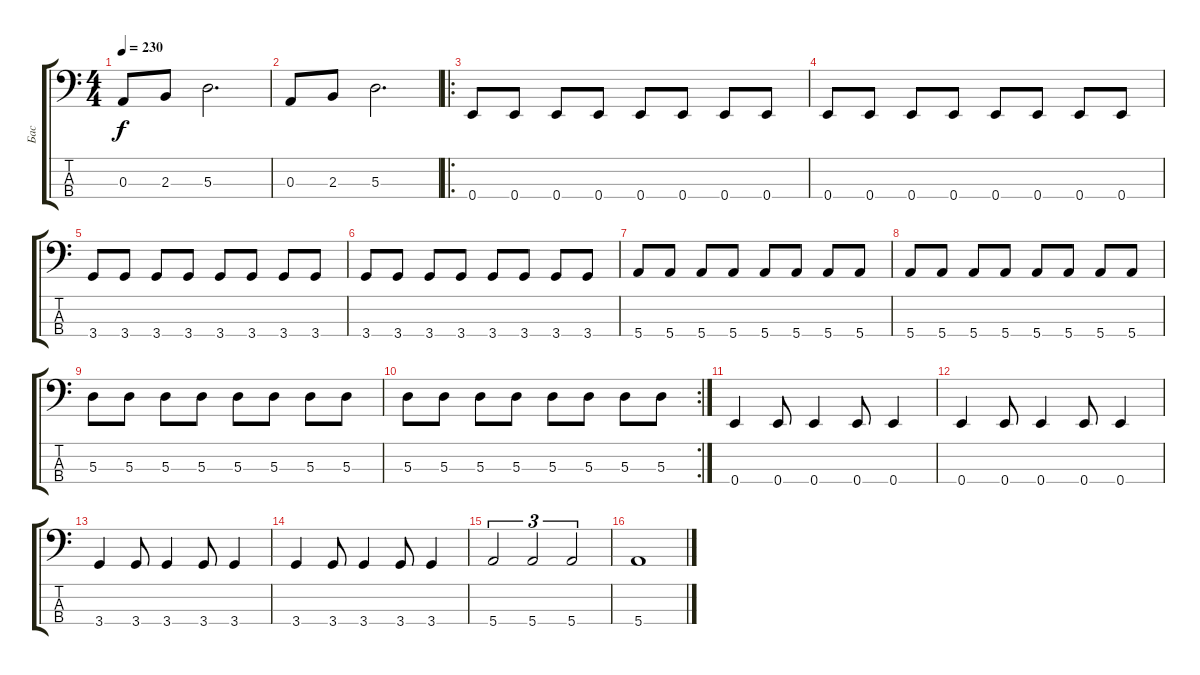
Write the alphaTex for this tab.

\track ("Бас" "Бас") {instrument electricbassfinger}
\staff {score tabs}
\tuning (G2 D2 A1 E1) {hide}
\ts (4 4)
\tempo 230
\clef f4
\ks c
0.3.8{dy f} 2.3.8 5.3.2{d} |
0.3.8 2.3.8 5.3.2{d} |
\ro
0.4.8 0.4.8 0.4.8 0.4.8 0.4.8 0.4.8 0.4.8 0.4.8 |
0.4.8 0.4.8 0.4.8 0.4.8 0.4.8 0.4.8 0.4.8 0.4.8 |
3.4.8 3.4.8 3.4.8 3.4.8 3.4.8 3.4.8 3.4.8 3.4.8 |
3.4.8 3.4.8 3.4.8 3.4.8 3.4.8 3.4.8 3.4.8 3.4.8 |
5.4.8 5.4.8 5.4.8 5.4.8 5.4.8 5.4.8 5.4.8 5.4.8 |
5.4.8 5.4.8 5.4.8 5.4.8 5.4.8 5.4.8 5.4.8 5.4.8 |
5.3.8 5.3.8 5.3.8 5.3.8 5.3.8 5.3.8 5.3.8 5.3.8 |
\rc 2
5.3.8 5.3.8 5.3.8 5.3.8 5.3.8 5.3.8 5.3.8 5.3.8 |
0.4.4 0.4.8 0.4.4 0.4.8 0.4.4 |
0.4.4 0.4.8 0.4.4 0.4.8 0.4.4 |
3.4.4 3.4.8 3.4.4 3.4.8 3.4.4 |
3.4.4 3.4.8 3.4.4 3.4.8 3.4.4 |
5.4.2{tu (3 2)} 5.4.2{tu (3 2)} 5.4.2{tu (3 2)} |
5.4.1
